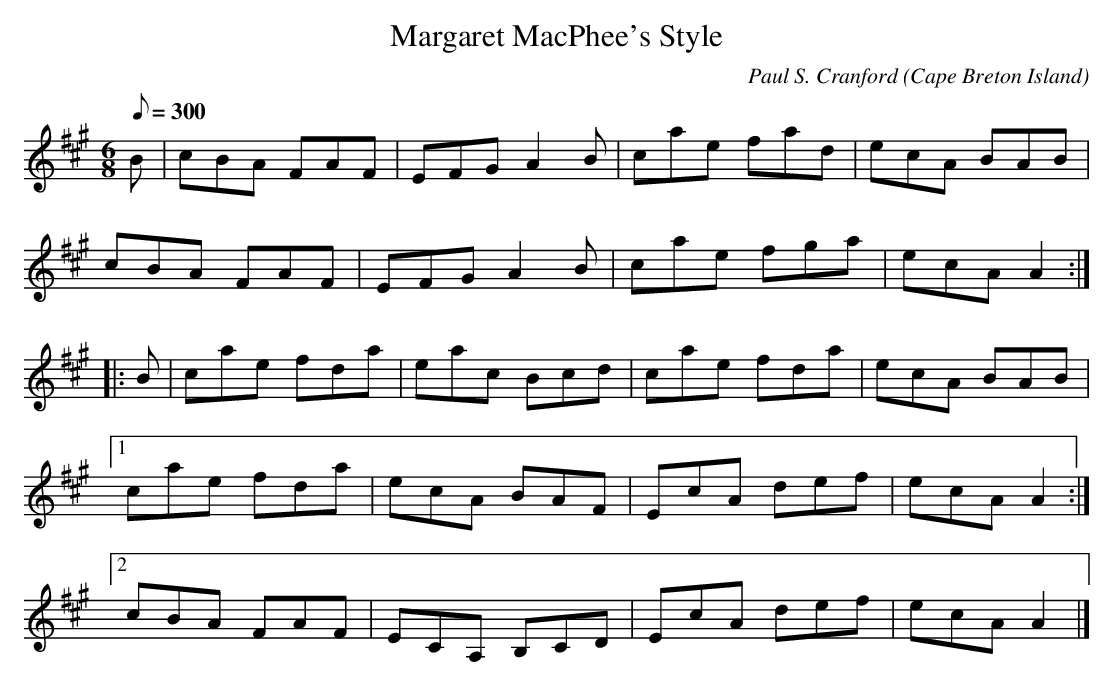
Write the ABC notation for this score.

X:1
T:Margaret MacPhee's Style
C:Paul S. Cranford
O:Cape Breton Island
L:1/8
Q:300
M:6/8
K:A
B|cBA FAF|EFG A2 B|cae fad|ecA BAB|
cBA FAF|EFG A2 B|cae fga|ecA A2 :|
|:B|cae fda|eac Bcd|cae fda|ecA BAB|
[1cae fda|ecA BAF|EcA def|ecA A2 :|
[2cBA FAF|ECA, B,CD|EcA def|ecA A2|]
